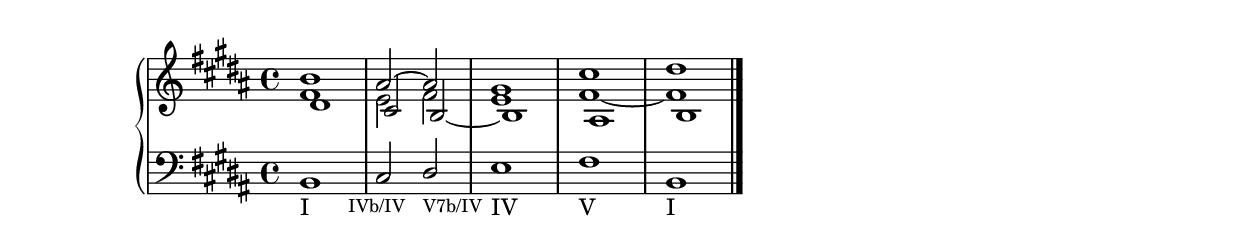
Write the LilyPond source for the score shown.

% LilyPond engraving system - http://www.lilypond.org/

\version "2.14.0"

\header {
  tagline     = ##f
}

upper = {
  \clef treble
  \key b \major
  \tempo 4=168

  \relative c'' {
    <<
      { b1 ais2~ ais2 gis1 cis dis } \\
      { fis,1 e2 fis2 e1 fis~ fis } \\
      { dis1 cis2 b2_~ b1 ais b }
    >>
  }

  \bar "|."
}

lower = {
  \clef bass
  \key b \major

  \relative c {
    b1_"I"
    cis2_\markup { \tiny { \halign #0 "IVb/IV" } }
\stemUp
    dis2_\markup { \tiny { "V7b/IV" } }
    e1_"IV"
    fis_"V"
    b,1_"I"
  }

  \bar "|."
}

theMusic = {
  \new PianoStaff <<
    \set Score.tempoHideNote = ##t
    \set PianoStaff.midiInstrument = #"Church Organ"
    \new Staff = "upper" \upper
    \new Staff = "lower" \lower
  >>
}

\book {
  \paper {
   % #(set-paper-size "arch a")
  }
  \score {
    \theMusic
    \layout { }
  }
  \score {
%   \unfoldRepeats \articulate {
%     \set Score.midiChannelMapping = #'voice
      \theMusic
%   }
    \midi { }
  }
}
